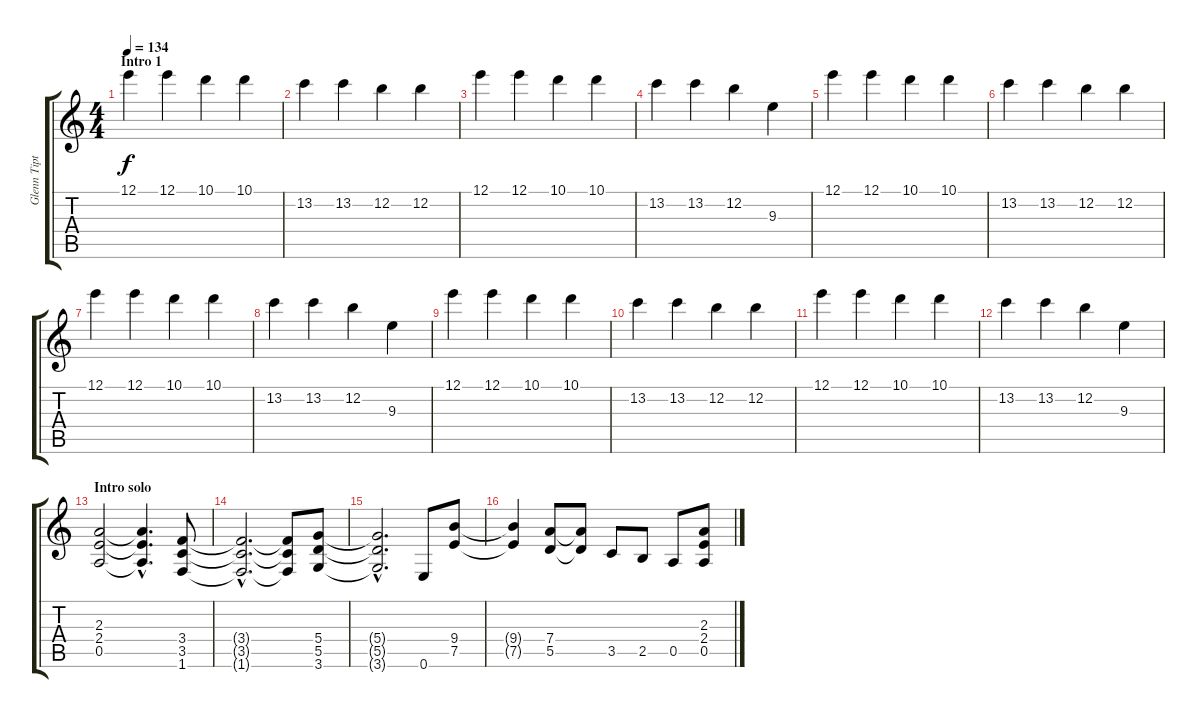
\track ("Glenn Tipton" "Glenn Tipt") {instrument distortionguitar}
\staff {score tabs}
\tuning (E4 B3 G3 D3 A2 E2) {hide}
\ts (4 4)
\section ("" "Intro 1")
\tempo 134
\clef g2
\ks c
12.1.4{dy f instrument distortionguitar} 12.1.4 10.1.4 10.1.4 |
13.2.4 13.2.4 12.2.4 12.2.4 |
12.1.4 12.1.4 10.1.4 10.1.4 |
13.2.4 13.2.4 12.2.4 9.3.4 |
12.1.4 12.1.4 10.1.4 10.1.4 |
13.2.4 13.2.4 12.2.4 12.2.4 |
12.1.4 12.1.4 10.1.4 10.1.4 |
13.2.4 13.2.4 12.2.4 9.3.4 |
12.1.4 12.1.4 10.1.4 10.1.4 |
13.2.4 13.2.4 12.2.4 12.2.4 |
12.1.4 12.1.4 10.1.4 10.1.4 |
13.2.4 13.2.4 12.2.4 9.3.4 |
\section ("" "Intro solo")
(2.3 2.4 0.5).2 (2.3{hac t} 2.4{hac t} 0.5{hac t}).4{d} (3.4 3.5 1.6).8 |
(3.4{hac t} 3.5{hac t} 1.6{hac t}).2{d} (3.4{t} 3.5{t} 1.6{t}).8 (5.4 5.5 3.6).8 |
(5.4{hac t} 5.5{hac t} 3.6{hac t}).2{d} 0.6.8 (9.4 7.5).8 |
(9.4{t} 7.5{t}).4 (7.4 5.5).8 (7.4{t} 5.5{t}).8 3.5.8 2.5.8 0.5.8 (2.3 2.4 0.5).8
